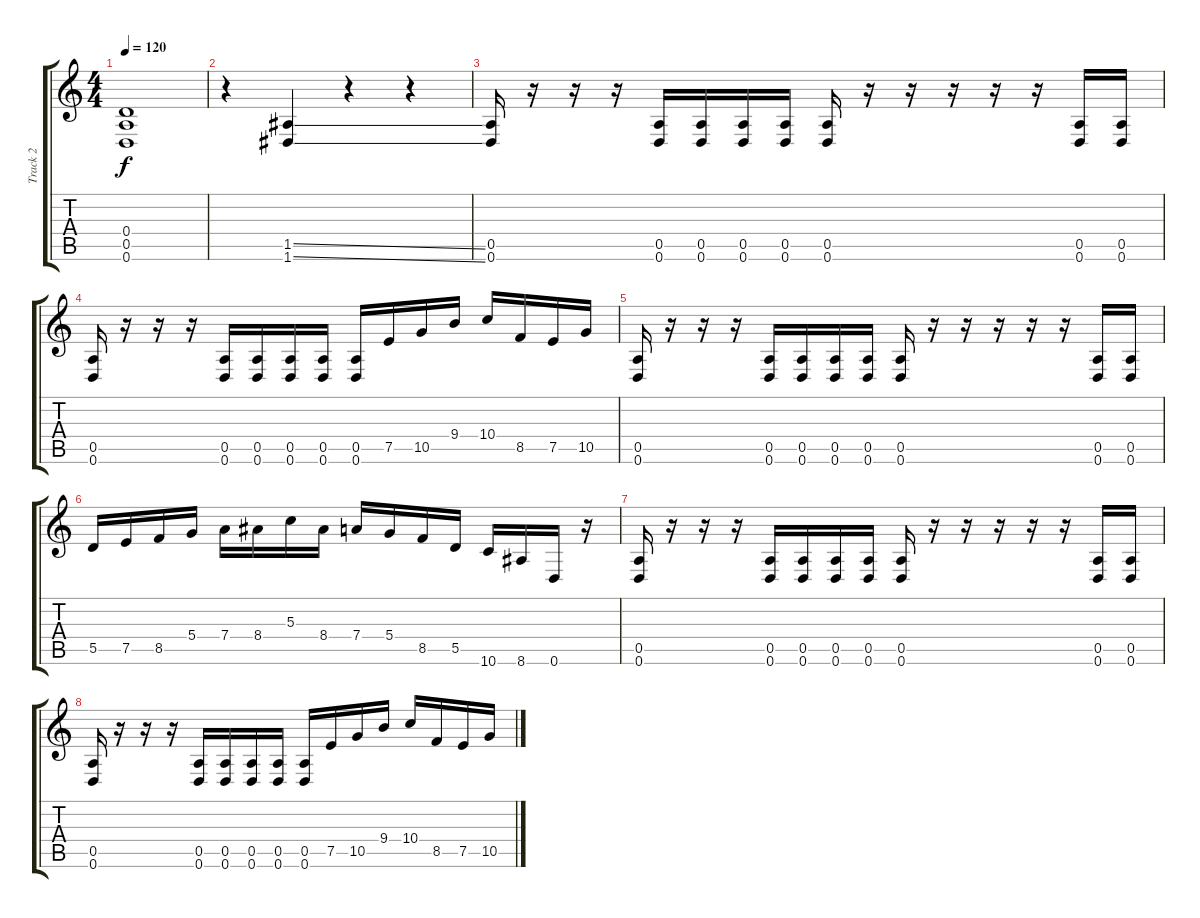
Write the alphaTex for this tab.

\track ("Track 2" "Track 2") {instrument distortionguitar}
\staff {score tabs}
\tuning (E4 B3 G3 D3 A2 D2) {hide}
\ts (4 4)
\tempo 120
\clef g2
\ks c
(0.4 0.5 0.6).1{dy f} |
r.4 (1.5{ss} 1.6{ss}).4 r.4 r.4 |
(0.5 0.6).16 r.16 r.16 r.16 (0.5 0.6).16 (0.5 0.6).16 (0.5 0.6).16 (0.5 0.6).16 (0.5 0.6).16 r.16 r.16 r.16 r.16 r.16 (0.5 0.6).16 (0.5 0.6).16 |
(0.5 0.6).16 r.16 r.16 r.16 (0.5 0.6).16 (0.5 0.6).16 (0.5 0.6).16 (0.5 0.6).16 (0.5 0.6).16 7.5.16 10.5.16 9.4.16 10.4.16 8.5.16 7.5.16 10.5.16 |
(0.5 0.6).16 r.16 r.16 r.16 (0.5 0.6).16 (0.5 0.6).16 (0.5 0.6).16 (0.5 0.6).16 (0.5 0.6).16 r.16 r.16 r.16 r.16 r.16 (0.5 0.6).16 (0.5 0.6).16 |
5.5.16 7.5.16 8.5.16 5.4.16 7.4.16 8.4.16 5.3.16 8.4.16 7.4.16 5.4.16 8.5.16 5.5.16 10.6.16 8.6.16 0.6.16 r.16 |
(0.5 0.6).16 r.16 r.16 r.16 (0.5 0.6).16 (0.5 0.6).16 (0.5 0.6).16 (0.5 0.6).16 (0.5 0.6).16 r.16 r.16 r.16 r.16 r.16 (0.5 0.6).16 (0.5 0.6).16 |
(0.5 0.6).16 r.16 r.16 r.16 (0.5 0.6).16 (0.5 0.6).16 (0.5 0.6).16 (0.5 0.6).16 (0.5 0.6).16 7.5.16 10.5.16 9.4.16 10.4.16 8.5.16 7.5.16 10.5.16
